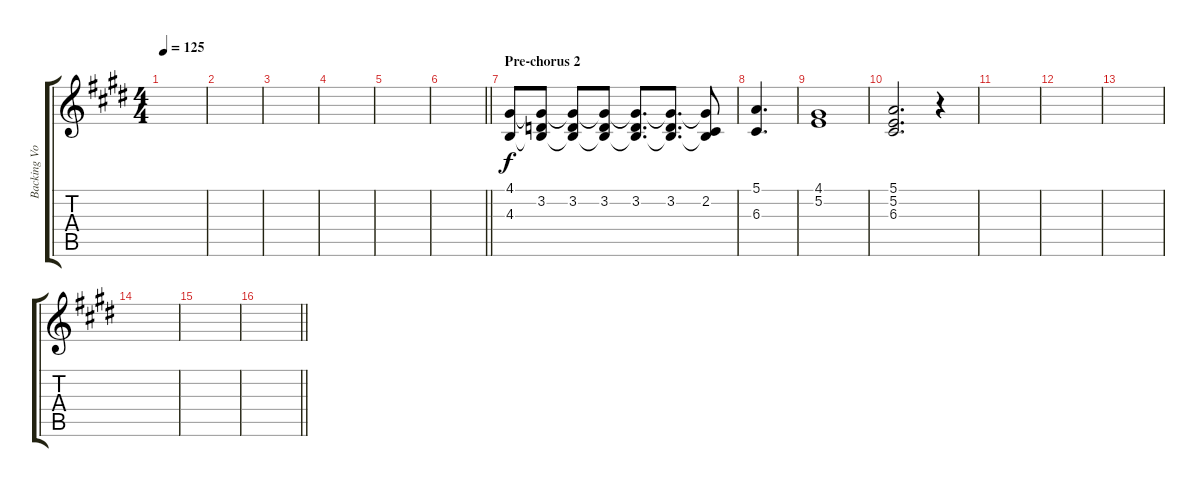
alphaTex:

\track ("Backing Vocals" "Backing Vo") {instrument choiraahs}
\staff {score tabs}
\tuning (E4 B3 G3 D3 A2 E2) {hide}
\ts (4 4)
\tempo 125
\clef g2
\ks c#minor
|
|
|
|
|
\barLineRight lightlight
|
\section ("" "Pre-chorus 2")
(4.1 4.3).8 (4.1{t} 3.2 4.3{t}).8 (4.1{t} 3.2 4.3{t}).8 (4.1{t} 3.2 4.3{t}).8 (4.1{t} 3.2 4.3{t}).8{d} (4.1{t} 3.2 4.3{t}).8{d} (4.1{t} 2.2 4.3{t}).8 |
(5.1 6.3).4{d} |
(4.1 5.2).1 |
(5.1 5.2 6.3).2{d} r.4 |
|
|
|
|
|
\barLineRight lightlight
